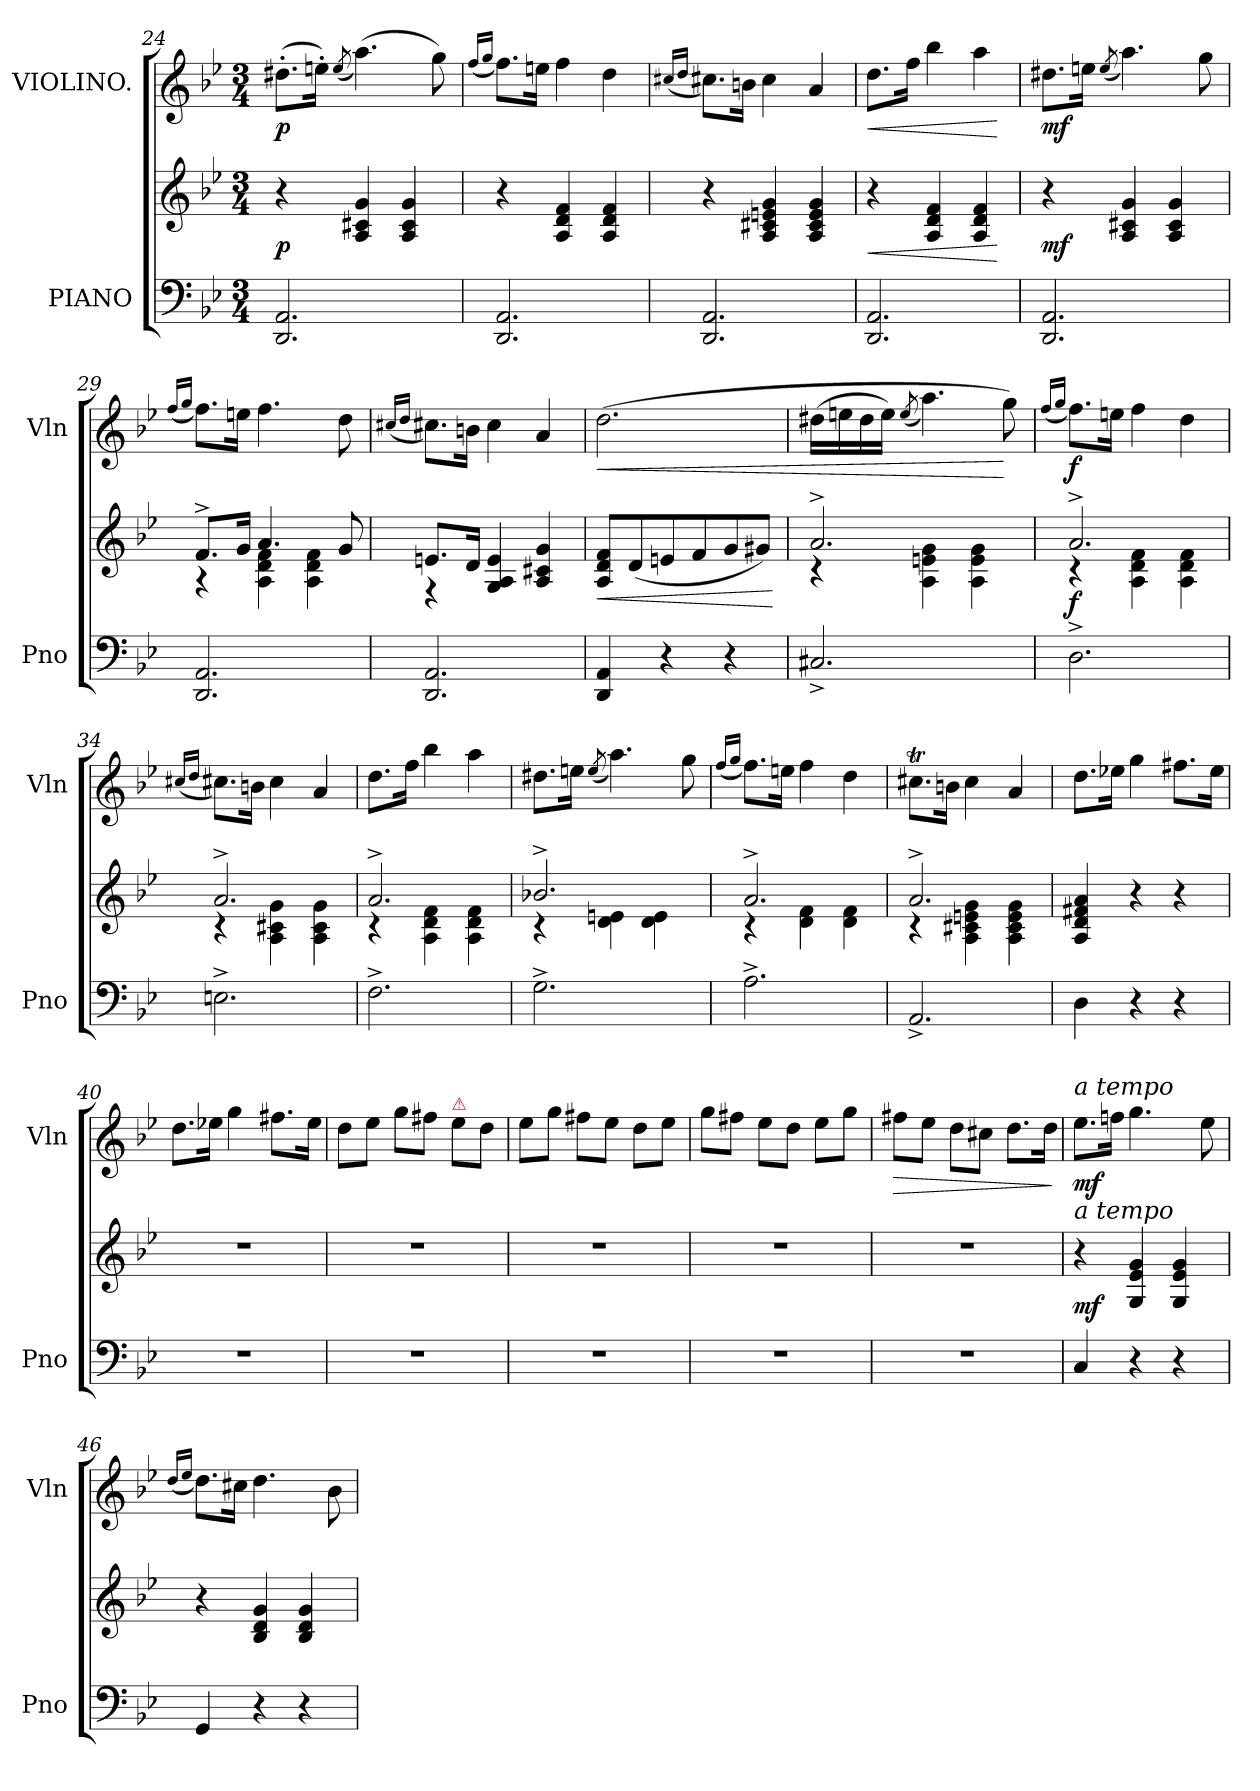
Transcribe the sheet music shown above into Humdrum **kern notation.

**kern	**kern	**dynam	**kern	**dynam
*part2	*part2	*part2	*part1	*part1
*staff3	*staff2	*staff2/3	*staff1	*staff1
*I"PIANO	*	*	*I"VIOLINO.	*
*I'Pno	*	*	*I'Vln	*
*clefF4	*clefG2	*	*clefG2	*
*k[b-e-]	*k[b-e-]	*	*k[b-e-]	*
*M3/4	*M3/4	*	*M3/4	*
=24	=24	=24	=24	=24
2.DD/ 2.AA/	4r	p	(8.dd#X'\L	p
.	.	.	16een'\Jk)	.
.	.	.	(8qee/	.
.	4A/ 4c#X/ 4g/	.	(4.aa\)	.
.	4A/ 4c#/ 4g/	.	.	.
.	.	.	8gg\)	.
=25	=25	=25	=25	=25
.	.	.	(16qqff/LL	.
.	.	.	16qqgg/JJ	.
2.DD/ 2.AA/	4r	.	8.ff\L)	.
.	.	.	16een\Jk	.
.	4A/ 4d/ 4f/	.	4ff\	.
.	4A/ 4d/ 4f/	.	4dd\	.
=26	=26	=26	=26	=26
.	.	.	(16qqcc#X/LL	.
.	.	.	16qqdd/JJ	.
2.DD/ 2.AA/	4r	.	8.cc#X\L)	.
.	.	.	16bn\Jk	.
.	4A/ 4c#X/ 4en/ 4g/	.	4cc#\	.
.	4A/ 4c#/ 4e/ 4g/	.	4a/	.
=27	=27	=27	=27	=27
!	!	!	!	!LO:HP:b
2.DD/ 2.AA/	4r	<	8.dd\L	<
.	.	.	16ff\Jk	.
.	4A/ 4d/ 4f/	.	4bb-\	.
.	4A/ 4d/ 4f/	.	4aa\	.
.	.	[	.	[
=28	=28	=28	=28	=28
2.DD/ 2.AA/	4r	mf	8.dd#X\L	mf
.	.	.	16een\Jk	.
.	.	.	(8qee/	.
.	4A/ 4c#X/ 4g/	.	4.aa\)	.
.	4A/ 4c#/ 4g/	.	.	.
.	.	.	8gg\	.
=29	=29	=29	=29	=29
.	.	.	(16qqff/LL	.
.	.	.	16qqgg/JJ	.
*	*^	*	*	*
2.DD/ 2.AA/	8.f^/L	4r	.	8.ff\L)	.
.	16g/Jk	.	.	16een\Jk	.
.	4.a/	4A\ 4d\ 4f\	.	4.ff\	.
.	.	4A\ 4d\ 4f\	.	.	.
.	8g/	.	.	8dd\	.
=30	=30	=30	=30	=30	=30
.	.	.	.	(16qqcc#X/LL	.
.	.	.	.	16qqdd/JJ	.
2.DD/ 2.AA/	8.en/L	4r	.	8.cc#X\L)	.
.	16d/Jk	.	.	16bn\Jk	.
.	4G/ 4A/ 4e/	2ryy	.	4cc#\	.
.	4A/ 4c#X/ 4g/	.	.	4a/	.
*	*v	*v	*	*	*
=31	=31	=31	=31	=31
!	!	!	!	!LO:HP:b
4DD/ 4AA/	8A/ 8d/ 8f/L	<	(2.dd\	<
.	(8d/	.	.	.
4r	8en/	.	.	.
.	8f/	.	.	.
4r	8g/	.	.	.
.	8g#X/J)	.	.	.
.	.	[	.	.
=32	=32	=32	=32	=32
*	*^	*	*	*
2.C#X^>/	2.a^/	4r	.	(16dd#X\LL	.
.	.	.	.	16een\	.
.	.	.	.	16dd#\	.
.	.	.	.	16ee\JJ)	.
.	.	.	.	(8qee/	.
.	.	4A\ 4en\ 4g\	.	4.aa\)	.
.	.	4A\ 4e\ 4g\	.	.	.
.	.	.	.	8gg\)	[
=33	=33	=33	=33	=33	=33
.	.	.	.	(16qqff/LL	.
.	.	.	.	16qqgg/JJ	.
2.D^\	2.a^/	4r	f	8.ff\L)	f
.	.	.	.	16een\Jk	.
.	.	4A\ 4d\ 4f\	.	4ff\	.
.	.	4A\ 4d\ 4f\	.	4dd\	.
=34	=34	=34	=34	=34	=34
.	.	.	.	(16qqcc#X/LL	.
.	.	.	.	16qqdd/JJ	.
2.En^\	2.a^/	4r	.	8.cc#X\L)	.
.	.	.	.	16bn\Jk	.
.	.	4A\ 4c#X\ 4g\	.	4cc#\	.
.	.	4A\ 4c#\ 4g\	.	4a/	.
=35	=35	=35	=35	=35	=35
2.F^\	2.a^/	4r	.	8.dd\L	.
.	.	.	.	16ff\Jk	.
.	.	4A\ 4d\ 4f\	.	4bb-\	.
.	.	4A\ 4d\ 4f\	.	4aa\	.
=36	=36	=36	=36	=36	=36
2.G^\	2.b-X^/	4r	.	8.dd#X\L	.
.	.	.	.	16een\Jk	.
.	.	.	.	(8qee/	.
.	.	4d\ 4en\	.	4.aa\)	.
.	.	4d\ 4e\	.	.	.
.	.	.	.	8gg\	.
=37	=37	=37	=37	=37	=37
.	.	.	.	(16qqff/LL	.
.	.	.	.	16qqgg/JJ	.
2.A^\	2.a^/	4r	.	8.ff\L)	.
.	.	.	.	16een\Jk	.
.	.	4d\ 4f\	.	4ff\	.
.	.	4d\ 4f\	.	4dd\	.
=38	=38	=38	=38	=38	=38
2.AA^>/	2.a^/	4r	.	8.cc#Xt\L	.
.	.	.	.	16bn\Jk	.
.	.	4A\ 4c#X\ 4en\ 4g\	.	4cc#\	.
.	.	4A\ 4c#\ 4e\ 4g\	.	4a/	.
*	*v	*v	*	*	*
=39	=39	=39	=39	=39
4D\	4A/ 4d/ 4f#X/ 4a/	.	8.dd\L	.
.	.	.	16ee-X\Jk	.
4r	4r	.	4gg\	.
4r	4r	.	8.ff#X\L	.
.	.	.	16ee-\Jk	.
=40	=40	=40	=40	=40
2.r	2.r	.	8.dd\L	.
.	.	.	16ee-X\Jk	.
.	.	.	4gg\	.
.	.	.	8.ff#X\L	.
.	.	.	16ee-\Jk	.
=41	=41	=41	=41	=41
2.r	2.r	.	8dd\L	.
.	.	.	8ee-\J	.
.	.	.	8gg\L	.
.	.	.	8ff#X\J	.
!	!	!	!LO:TX:a:i:color=crimson:t=⚠	!
.	.	.	8ee-\L	.
.	.	.	8dd\J	.
=42	=42	=42	=42	=42
2.r	2.r	.	8ee-\L	.
.	.	.	8gg\J	.
.	.	.	8ff#X\L	.
.	.	.	8ee-\J	.
.	.	.	8dd\L	.
.	.	.	8ee-\J	.
=43	=43	=43	=43	=43
2.r	2.r	.	8gg\L	.
.	.	.	8ff#X\J	.
.	.	.	8ee-\L	.
.	.	.	8dd\J	.
.	.	.	8ee-\L	.
.	.	.	8gg\J	.
=44	=44	=44	=44	=44
!	!	!	!	!LO:HP:b
2.r	2.r	.	8ff#X\L	>
.	.	.	8ee-\J	.
.	.	.	8dd\L	.
.	.	.	8cc#X\J	.
.	.	.	8.dd\L	.
.	.	.	16dd\Jk	.
.	.	.	.	]
=45	=45	=45	=45	=45
!	!	!	!LO:TX:a:i:t=a tempo	!
!	!LO:TX:a:i:t=a tempo	!	!	!
4C/	4r	mf	8.ee-\L	mf
.	.	.	16ffn\Jk	.
4r	4G/ 4e-/ 4g/	.	4.gg\	.
4r	4G/ 4e-/ 4g/	.	.	.
.	.	.	8ee-\	.
=46	=46	=46	=46	=46
.	.	.	(16qqdd/LL	.
.	.	.	16qqee-/JJ	.
4GG/	4r	.	8.dd\L)	.
.	.	.	16cc#X\Jk	.
4r	4B-/ 4d/ 4g/	.	4.dd\	.
4r	4B-/ 4d/ 4g/	.	.	.
.	.	.	8b-\	.
=	=	=	=	=
*-	*-	*-	*-	*-
